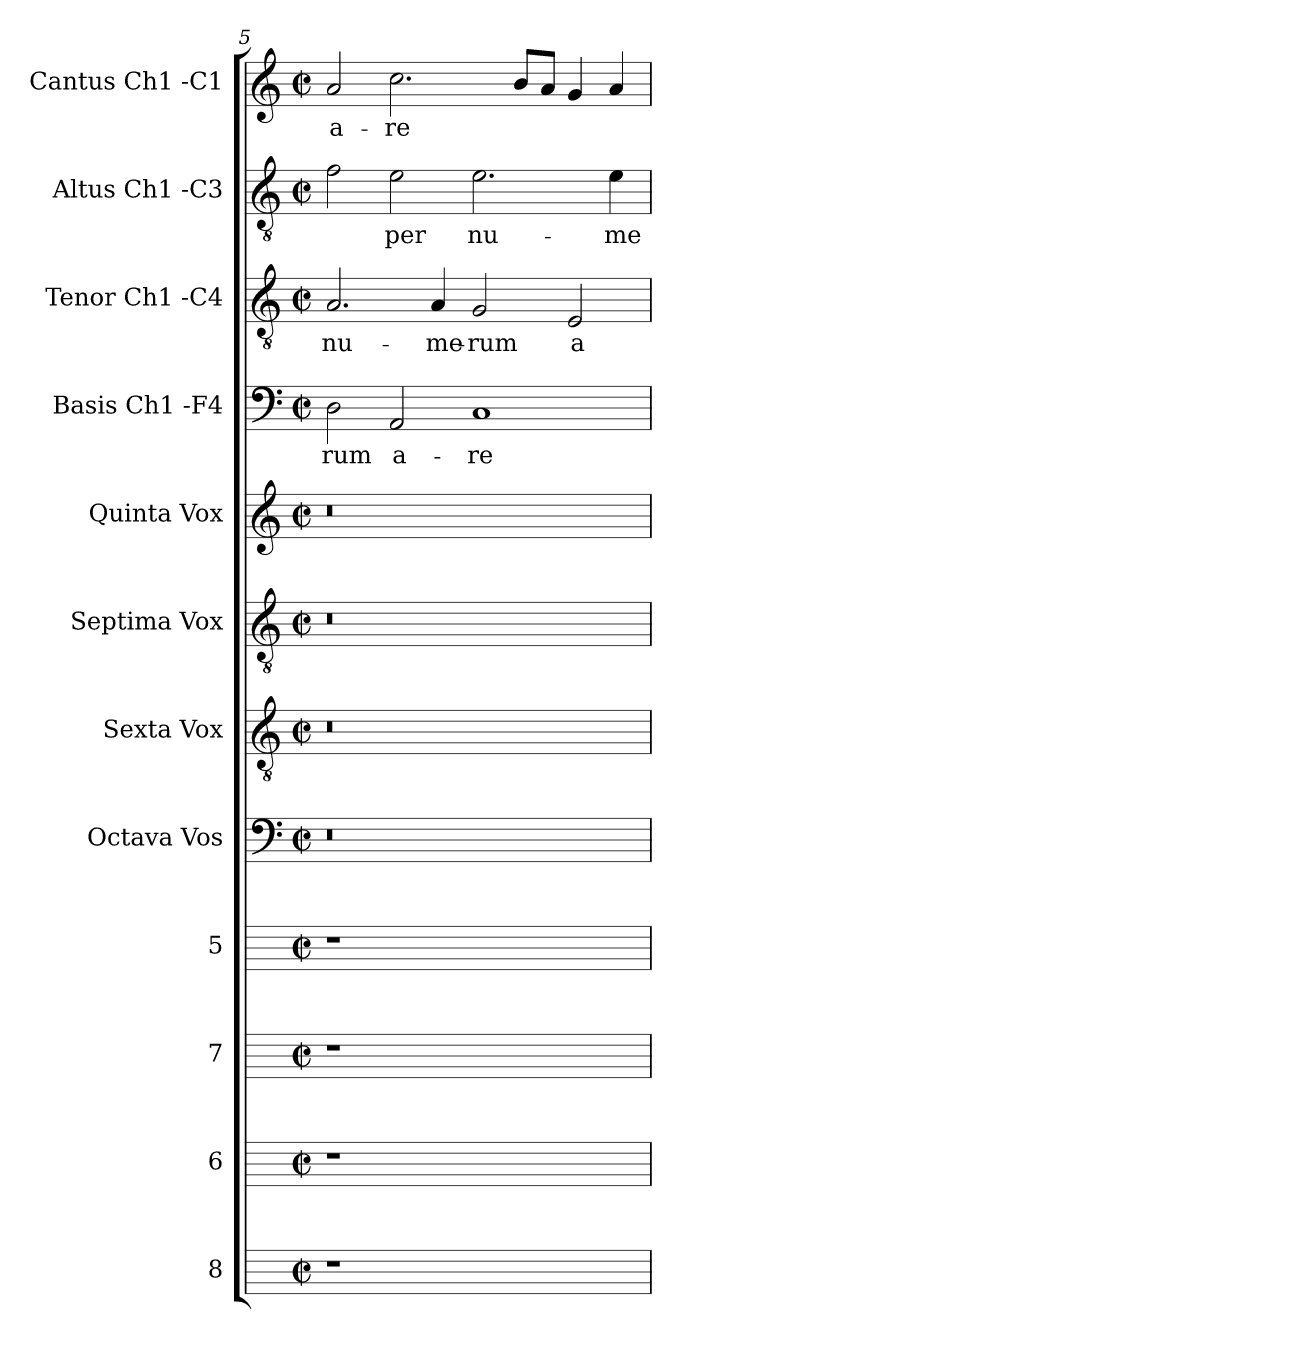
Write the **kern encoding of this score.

**kern	**kern	**kern	**kern	**kern	**kern	**kern	**kern	**kern	**text	**kern	**text	**kern	**text	**kern	**text
*part12	*part11	*part10	*part9	*part8	*part7	*part6	*part5	*part4	*part4	*part3	*part3	*part2	*part2	*part1	*part1
*staff12	*staff11	*staff10	*staff9	*staff8	*staff7	*staff6	*staff5	*staff4	*staff4	*staff3	*staff3	*staff2	*staff2	*staff1	*staff1
*I"8	*I"6	*I"7	*I"5	*I"Octava  Vos	*I"Sexta  Vox	*I"Septima  Vox	*I"Quinta  Vox	*I"Basis  Ch1 -F4	*	*I"Tenor  Ch1 -C4	*	*I"Altus  Ch1 -C3	*	*I"Cantus  Ch1 -C1	*
*	*	*	*	*	*	*	*	*I'B	*	*I'T	*	*I'A	*	*I'C	*
*	*	*	*	*clefF4	*clefGv2	*clefGv2	*clefG2	*clefF4	*	*clefGv2	*	*clefGv2	*	*clefG2	*
*k[]	*k[]	*k[]	*k[]	*k[]	*k[]	*k[]	*k[]	*k[]	*	*k[]	*	*k[]	*	*k[]	*
*C:	*C:	*C:	*C:	*C:	*C:	*C:	*C:	*C:	*	*C:	*	*C:	*	*C:	*
*M2/2	*M2/2	*M2/2	*M2/2	*M2/2	*M2/2	*M2/2	*M2/2	*M2/2	*	*M2/2	*	*M2/2	*	*M2/2	*
*met(c|)	*met(c|)	*met(c|)	*met(c|)	*met(c|)	*met(c|)	*met(c|)	*met(c|)	*met(c|)	*	*met(c|)	*	*met(c|)	*	*met(c|)	*
=5	=5	=5	=5	=5	=5	=5	=5	=5	=5	=5	=5	=5	=5	=5	=5
!	!	!	!	!	!	!	!	!	!LO:LY:b:cj	!	!LO:LY:b:cj	!	!LO:LY:b:cj	!	!LO:LY:b:cj
1r	1r	1r	1r	0r	0r	0r	0r	2D\	-rum	2.A/	nu-	2f\	--	2a/	a-
!	!	!	!	!	!	!	!	!	!LO:LY:b:cj	!	!	!	!LO:LY:b:cj	!	!LO:LY:b:cj
.	.	.	.	.	.	.	.	2AA/	a-	.	.	2e\	-per	2.cc\	-re-
!	!	!	!	!	!	!	!	!	!	!	!LO:LY:b:cj	!	!	!	!
.	.	.	.	.	.	.	.	.	.	4A/	-me-	.	.	.	.
!	!	!	!	!	!	!	!	!	!LO:LY:b:cj	!	!LO:LY:b:cj	!	!LO:LY:b:cj	!	!
1ryy	1ryy	1ryy	1ryy	.	.	.	.	1C	-re-	2G/	-rum	2.e\	nu-	.	.
!	!	!	!	!	!	!	!	!	!	!	!	!	!	!	!LO:LY:b:cj
.	.	.	.	.	.	.	.	.	.	.	.	.	.	8b/L	--
!	!	!	!	!	!	!	!	!	!	!	!	!	!	!	!LO:LY:b:cj
.	.	.	.	.	.	.	.	.	.	.	.	.	.	8a/J	--
!	!	!	!	!	!	!	!	!	!	!	!LO:LY:b:cj	!	!	!	!LO:LY:b:cj
.	.	.	.	.	.	.	.	.	.	2E/	a-	.	.	4g/	--
!	!	!	!	!	!	!	!	!	!	!	!	!	!LO:LY:b:cj	!	!LO:LY:b:cj
.	.	.	.	.	.	.	.	.	.	.	.	4e\	-me-	4a/	--
=	=	=	=	=	=	=	=	=	=	=	=	=	=	=	=
*-	*-	*-	*-	*-	*-	*-	*-	*-	*-	*-	*-	*-	*-	*-	*-
